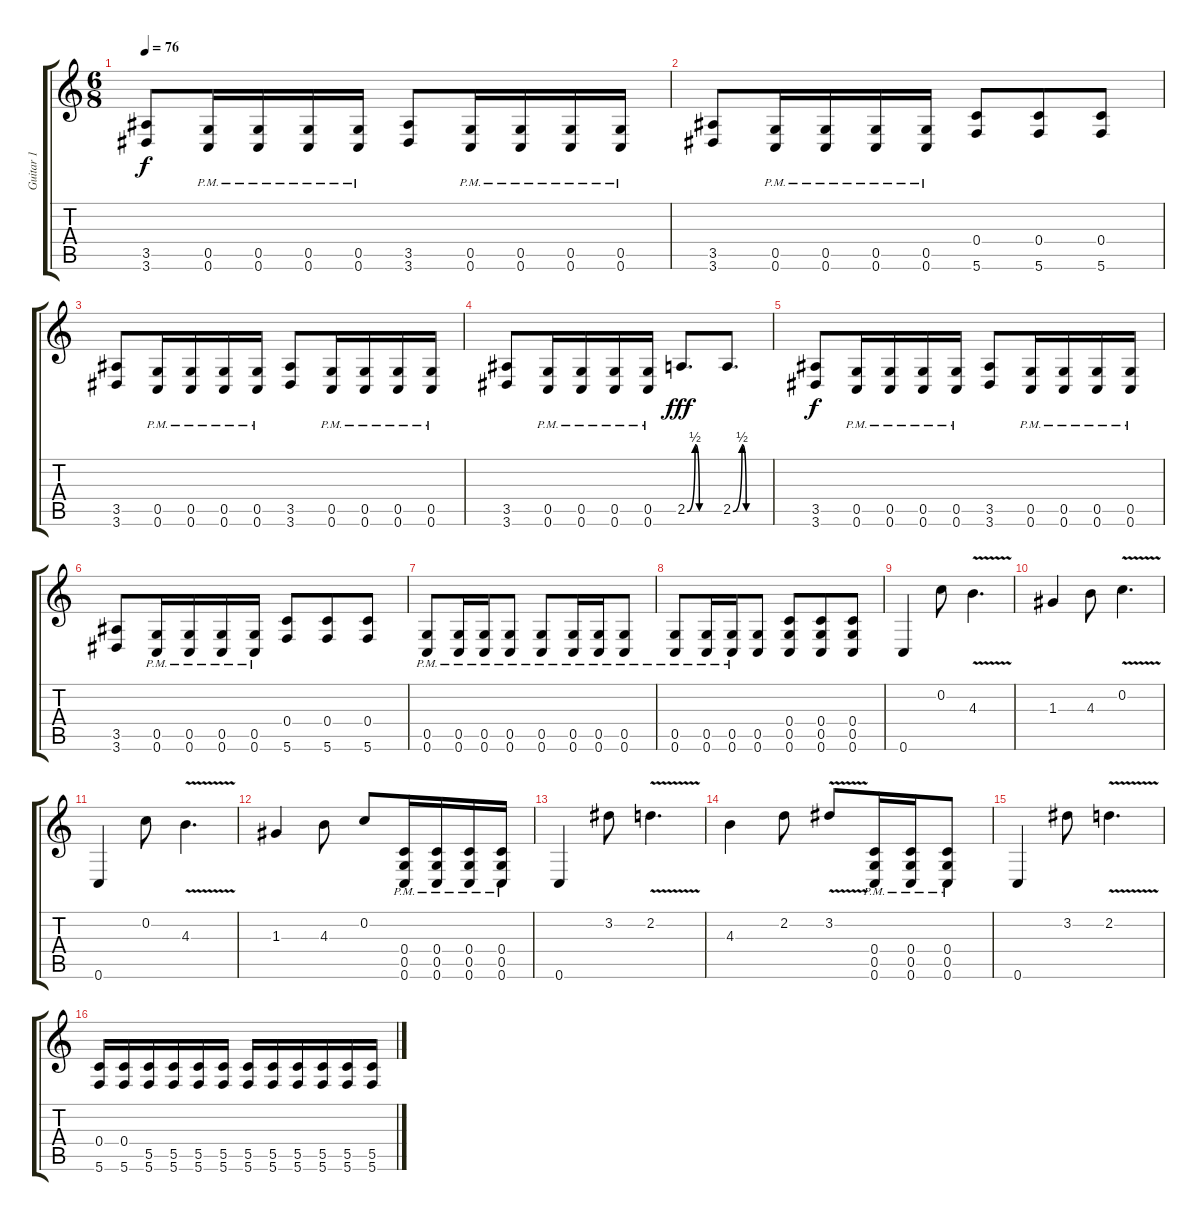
\track ("Guitar 1" "Guitar 1") {instrument distortionguitar}
\staff {score tabs}
\tuning (E4 C4 G3 C3 G2 C2) {hide}
\ts (6 8)
\tempo 76
\clef g2
\ks c
(3.5 3.6).8{dy f} (0.5{pm} 0.6{pm}).16 (0.5{pm} 0.6{pm}).16 (0.5{pm} 0.6{pm}).16 (0.5{pm} 0.6{pm}).16 (3.5 3.6).8 (0.5{pm} 0.6{pm}).16 (0.5{pm} 0.6{pm}).16 (0.5{pm} 0.6{pm}).16 (0.5{pm} 0.6{pm}).16 |
(3.5 3.6).8 (0.5{pm} 0.6{pm}).16 (0.5{pm} 0.6{pm}).16 (0.5{pm} 0.6{pm}).16 (0.5{pm} 0.6{pm}).16 (0.4 5.6).8 (0.4 5.6).8 (0.4 5.6).8 |
(3.5 3.6).8 (0.5{pm} 0.6{pm}).16 (0.5{pm} 0.6{pm}).16 (0.5{pm} 0.6{pm}).16 (0.5{pm} 0.6{pm}).16 (3.5 3.6).8 (0.5{pm} 0.6{pm}).16 (0.5{pm} 0.6{pm}).16 (0.5{pm} 0.6{pm}).16 (0.5{pm} 0.6{pm}).16 |
(3.5 3.6).8 (0.5{pm} 0.6{pm}).16 (0.5{pm} 0.6{pm}).16 (0.5{pm} 0.6{pm}).16 (0.5{pm} 0.6{pm}).16 2.5{be (custom 0 0 15 2 23 0 45 0 60 0)}.8{d dy fff} 2.5{be (custom 0 0 15 2 22 0 45 0 60 0)}.8{d} |
(3.5 3.6).8{dy f} (0.5{pm} 0.6{pm}).16 (0.5{pm} 0.6{pm}).16 (0.5{pm} 0.6{pm}).16 (0.5{pm} 0.6{pm}).16 (3.5 3.6).8 (0.5{pm} 0.6{pm}).16 (0.5{pm} 0.6{pm}).16 (0.5{pm} 0.6{pm}).16 (0.5{pm} 0.6{pm}).16 |
(3.5 3.6).8 (0.5{pm} 0.6{pm}).16 (0.5{pm} 0.6{pm}).16 (0.5{pm} 0.6{pm}).16 (0.5{pm} 0.6{pm}).16 (0.4 5.6).8 (0.4 5.6).8 (0.4 5.6).8 |
(0.5{pm} 0.6{pm}).8 (0.5{pm} 0.6{pm}).16 (0.5{pm} 0.6{pm}).16 (0.5{pm} 0.6{pm}).8 (0.5{pm} 0.6{pm}).8 (0.5{pm} 0.6{pm}).16 (0.5{pm} 0.6{pm}).16 (0.5{pm} 0.6{pm}).8 |
(0.5{pm} 0.6{pm}).8 (0.5{pm} 0.6{pm}).16 (0.5 0.6{pm}).16 (0.5 0.6).8 (0.4 0.5 0.6).8 (0.4 0.5 0.6).8 (0.4 0.5 0.6).8 |
0.6.4 0.2.8 4.3{v}.4{d} |
1.3.4 4.3.8 0.2{v}.4{d} |
0.6.4 0.2.8 4.3{v}.4{d} |
1.3.4 4.3.8 0.2.8 (0.4{pm} 0.5{pm} 0.6{pm}).16 (0.4{pm} 0.5{pm} 0.6{pm}).16 (0.4{pm} 0.5{pm} 0.6{pm}).16 (0.4{pm} 0.5{pm} 0.6{pm}).16 |
0.6.4 3.2.8 2.2{v}.4{d} |
4.3.4 2.2.8 3.2{v}.8 (0.4{pm} 0.5{pm} 0.6{pm}).16 (0.4{pm} 0.5{pm} 0.6{pm}).16 (0.4{pm} 0.5{pm} 0.6{pm}).8 |
0.6.4 3.2.8 2.2{v}.4{d} |
(0.4 5.6).16 (0.4 5.6).16 (5.5 5.6).16 (5.5 5.6).16 (5.5 5.6).16 (5.5 5.6).16 (5.5 5.6).16 (5.5 5.6).16 (5.5 5.6).16 (5.5 5.6).16 (5.5 5.6).16 (5.5 5.6).16
